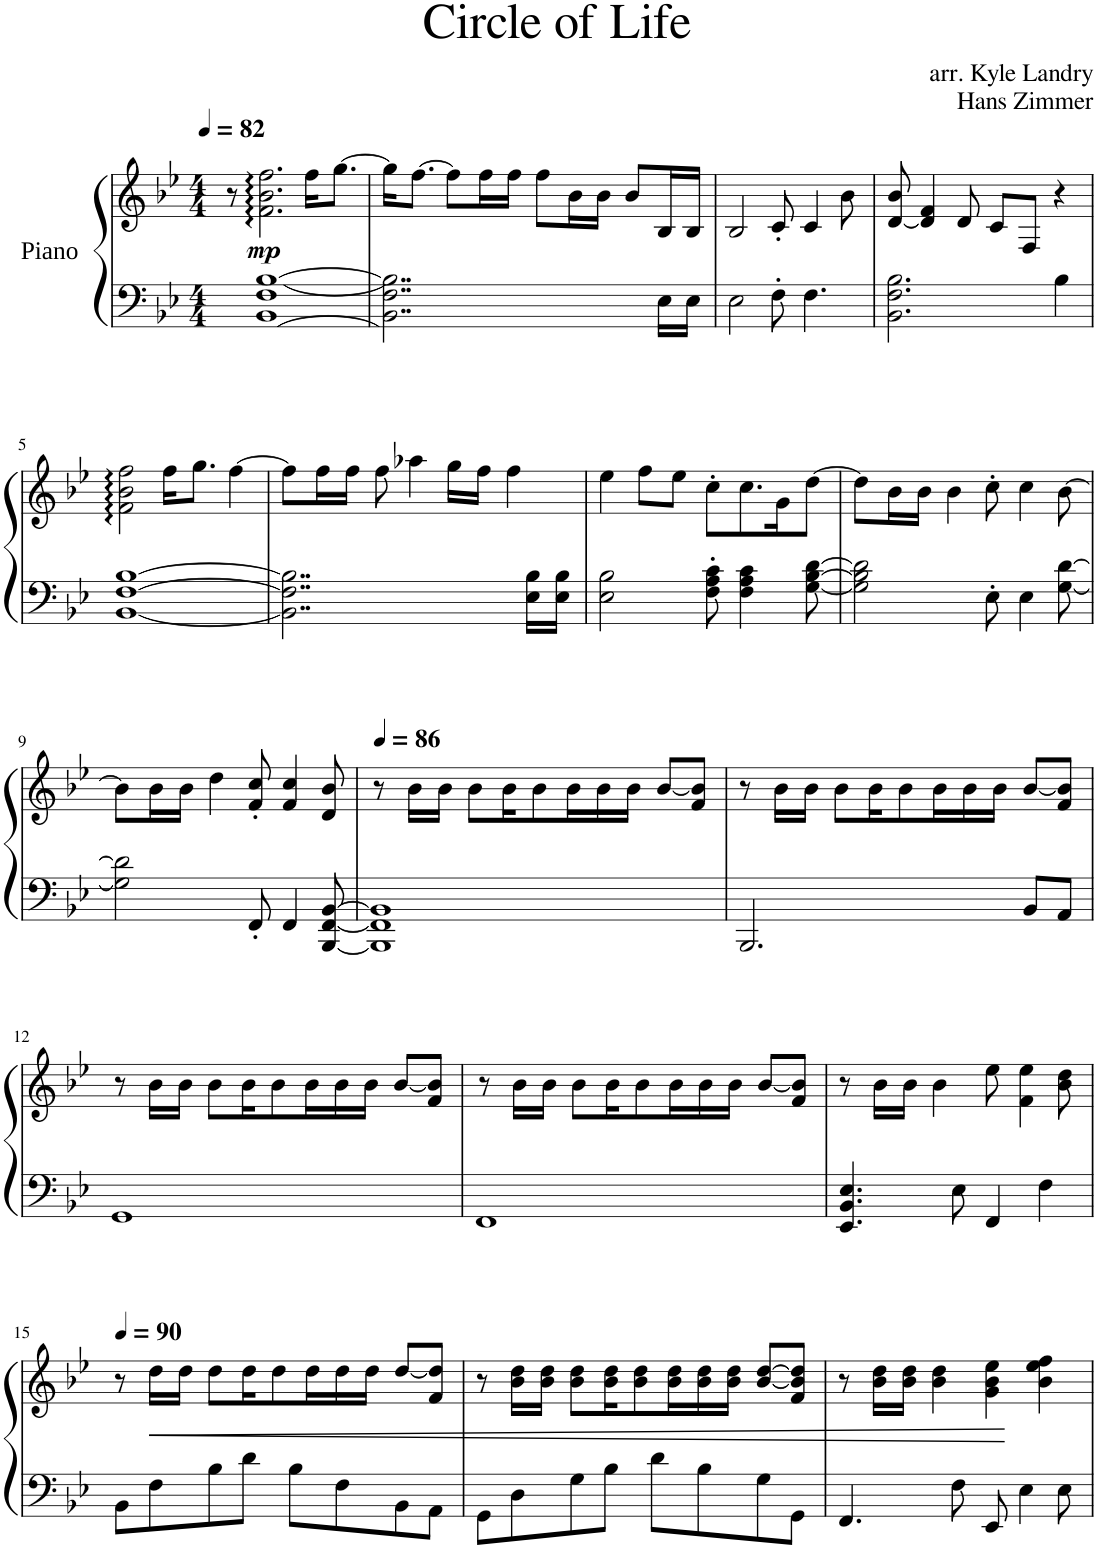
**kern	**kern	**dynam
*part1	*part1	*part1
*staff2	*staff1	*staff1/2
*I"Piano	*	*
*I'Pno	*	*
*clefF4	*clefG2	*
*k[b-e-]	*k[b-e-]	*
*M4/4	*M4/4	*
=1	=1	=1
*^	*	*
8ryy	8ryy	8r	.
*	*	*MM82	*
!	!	!	!LO:DY:b
[2..BB- [2..B-	[2..F	2.f\ 2.b-\ 2.ff\	mp
.	.	16ff\KL	.
.	.	[16gg\J	.
*v	*v	*	*
=2	=2	=2
2..BB-\] 2..F\] 2..B-\]	16gg\KL]	.
.	8gg\J_	.
.	[8.ff\J	.
.	8ff\L]	.
.	16ff\L	.
.	16ff\JJ	.
.	8ff\L	.
.	16b-\L	.
.	16b-\JJ	.
8BB-_ 8B-_	8b-/L	.
8F_	16B-/L	.
.	16B-/JJ	.
16E-\LL	8ryy	.
16E-\JJ	.	.
=3	=3	=3
2E-\	2B-/	.
8F'\	8c'/	.
4.F\	4c/	.
.	8b-\	.
=4	=4	=4
2.BB-\ 2.F\ 2.B-\	[8d/ 8b-/	.
.	4d/] 4f/	.
.	8d/	.
.	8c/L	.
.	8F/J	.
4B-\	4r	.
!!LO:LB:g=z
=5	=5	=5
[1BB- [1F [1B-	2f\ 2b-\ 2ff\	.
.	16ff\KL	.
.	8.gg\J	.
.	[4ff\	.
=6	=6	=6
2..BB-\] 2..F\] 2..B-\]	8ff\L]	.
.	16ff\L	.
.	16ff\JJ	.
.	8ff\	.
.	4aa-X\	.
.	16gg\LL	.
.	16ff\JJ	.
.	4ff\	.
16E-\ 16B-\LL	.	.
16E-\ 16B-\JJ	.	.
=7	=7	=7
2E-\ 2B-\	4ee-\	.
.	8ff\L	.
.	8ee-\J	.
8F\' 8A\' 8c\'	8cc'\L	.
4F\ 4A\ 4c\	8.cc\	.
.	16g\K	.
[8G\ [8B-\ [8d\	[8dd\J	.
=8	=8	=8
2G\] 2B-\] 2d\]	8dd\L]	.
.	16b-\L	.
.	16b-\JJ	.
.	4b-\	.
8E-'\	8cc'\	.
4E-\	4cc\	.
[8G\ [8d\	[8b-\	.
!!LO:LB:g=z
=9	=9	=9
2G\] 2d\]	8b-\L]	.
.	16b-\L	.
.	16b-\JJ	.
.	4dd\	.
8FF'/	8f/' 8cc/'	.
4FF/	4f/ 4cc/	.
[8BBB-/ [8FF/ [8BB-/	8d/ 8b-/	.
=10	=10	=10
*	*MM86	*
1BBB-] 1FF] 1BB-]	8r	.
.	16b-\LL	.
.	16b-\JJ	.
.	8b-\L	.
.	16b-\K	.
.	8b-\	.
.	16b-\L	.
.	16b-\	.
.	16b-\JJ	.
.	[8b-/L	.
.	8f/ 8b-/]J	.
=11	=11	=11
2.BBB-/	8r	.
.	16b-\LL	.
.	16b-\JJ	.
.	8b-\L	.
.	16b-\K	.
.	8b-\	.
.	16b-\L	.
.	16b-\	.
.	16b-\JJ	.
8BB-/L	[8b-/L	.
8AA/J	8f/ 8b-/]J	.
!!LO:LB:g=z
=12	=12	=12
1GG	8r	.
.	16b-\LL	.
.	16b-\JJ	.
.	8b-\L	.
.	16b-\K	.
.	8b-\	.
.	16b-\L	.
.	16b-\	.
.	16b-\JJ	.
.	[8b-/L	.
.	8f/ 8b-/]J	.
=13	=13	=13
1FF	8r	.
.	16b-\LL	.
.	16b-\JJ	.
.	8b-\L	.
.	16b-\K	.
.	8b-\	.
.	16b-\L	.
.	16b-\	.
.	16b-\JJ	.
.	[8b-/L	.
.	8f/ 8b-/]J	.
=14	=14	=14
4.EE-/ 4.BB-/ 4.E-/	8r	.
.	16b-\LL	.
.	16b-\JJ	.
.	4b-\	.
8E-\	.	.
4FF/	8ee-\	.
.	4f\ 4ee-\	.
4F\	.	.
.	8b-\ 8dd\	.
!!LO:LB:g=z
=15	=15	=15
*	*MM90	*
8BB-\L	8r	.
!	!	!LO:HP:b
8F\	16dd\LL	<
.	16dd\JJ	.
8B-\	8dd\L	.
8d\J	16dd\K	.
.	8dd\	.
8B-\L	.	.
.	16dd\L	.
8F\	16dd\	.
.	16dd\JJ	.
8BB-\	[8dd/L	.
8AA\J	8f/ 8dd/]J	.
=16	=16	=16
8GG\L	8r	.
8D\	16b-\ 16dd\LL	.
.	16b-\ 16dd\JJ	.
8G\	8b-\ 8dd\L	.
8B-\J	16b-\ 16dd\K	.
.	8b-\ 8dd\	.
8d\L	.	.
.	16b-\ 16dd\L	.
8B-\	16b-\ 16dd\	.
.	16b-\ 16dd\JJ	.
8G\	[8b-/ [8dd/L	.
8GG\J	8f/ 8b-/] 8dd/]J	.
=17	=17	=17
4.FF/	8r	.
.	16b-\ 16dd\LL	.
.	16b-\ 16dd\JJ	.
.	4b-\ 4dd\	.
8F\	.	.
8EE-/	4g\ 4b-\ 4ee-\	.
4E-\	.	.
.	4b-\ 4ee-\ 4ff\	[
8E-\	.	.
=	=	=
*-	*-	*-
